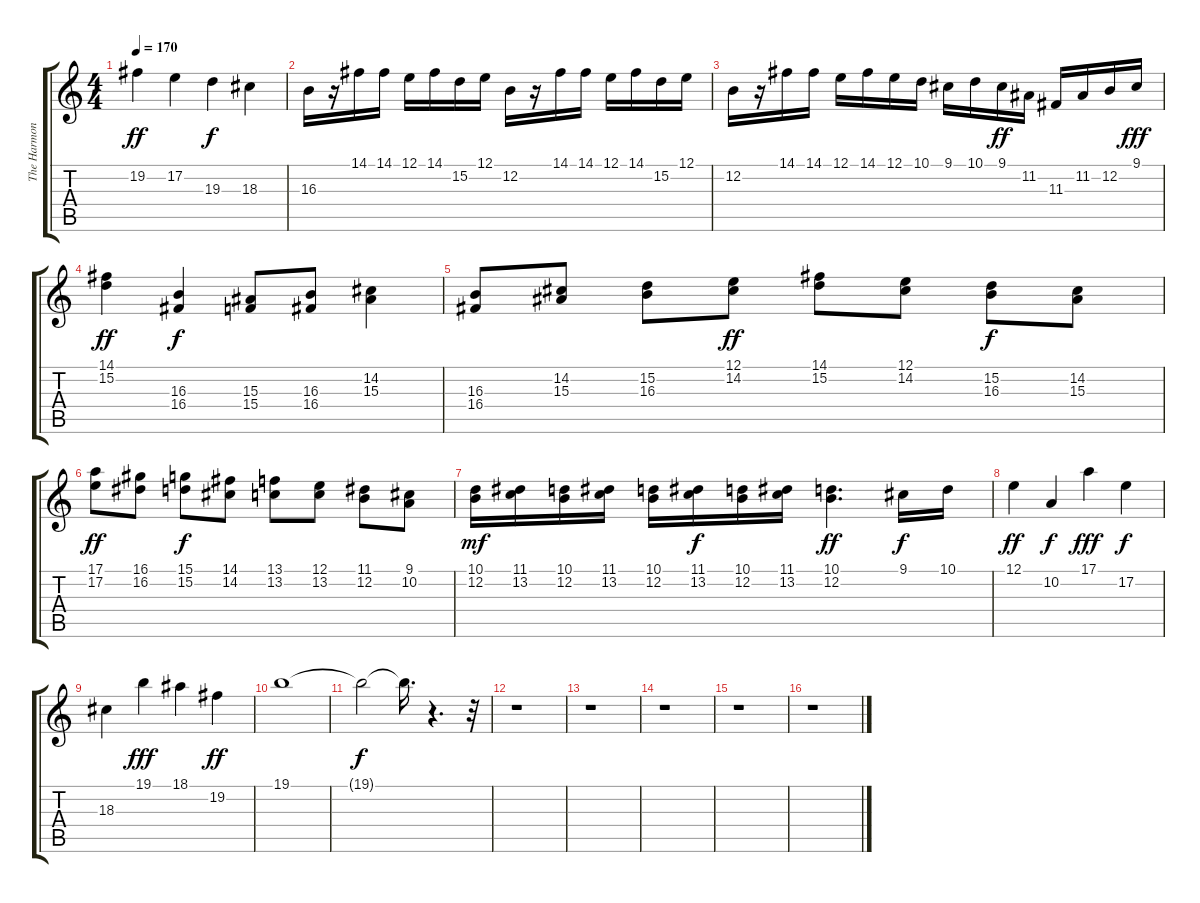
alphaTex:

\track ("The Harmony Maker" "The Harmon") {instrument violin}
\staff {score tabs}
\tuning (E4 B3 G3 D3 A2 E2) {hide}
\ts (4 4)
\tempo 170
\clef g2
\ks c
19.2.4{dy ff} 17.2.4 19.3.4{dy f} 18.3.4 |
16.3.16 r.16 14.1.16 14.1.16 12.1.16 14.1.16 15.2.16 12.1.16 12.2.16 r.16 14.1.16 14.1.16 12.1.16 14.1.16 15.2.16 12.1.16 |
12.2.16 r.16 14.1.16 14.1.16 12.1.16 14.1.16 12.1.16 10.1.16 9.1.16 10.1.16 9.1.16{dy ff} 11.2.16 11.3.16 11.2.16 12.2.16 9.1.16{dy fff} |
(14.1 15.2).4{dy ff} (16.3 16.4).4{dy f} (15.3 15.4).8 (16.3 16.4).8 (14.2 15.3).4 |
(16.3 16.4).8 (14.2 15.3).8 (15.2 16.3).8 (12.1 14.2).8{dy ff} (14.1 15.2).8 (12.1 14.2).8 (15.2 16.3).8{dy f} (14.2 15.3).8 |
(17.1 17.2).8{dy ff} (16.1 16.2).8 (15.1 15.2).8{dy f} (14.1 14.2).8 (13.1 13.2).8 (12.1 13.2).8 (11.1 12.2).8 (9.1 10.2).8 |
(10.1 12.2).16{dy mf} (11.1 13.2).16 (10.1 12.2).16 (11.1 13.2).16 (10.1 12.2).16 (11.1 13.2).16{dy f} (10.1 12.2).16 (11.1 13.2).16 (10.1 12.2).4{d dy ff} 9.1.16{dy f} 10.1.16 |
12.1.4{dy ff} 10.2.4{dy f} 17.1.4{dy fff} 17.2.4{dy f} |
18.3.4 19.1.4{dy fff} 18.1.4 19.2.4{dy ff} |
19.1.1 |
19.1{t}.2{dy f} 19.1{t}.16{d} r.4{d} r.32 |
r.1 |
r.1 |
r.1 |
r.1 |
r.1
